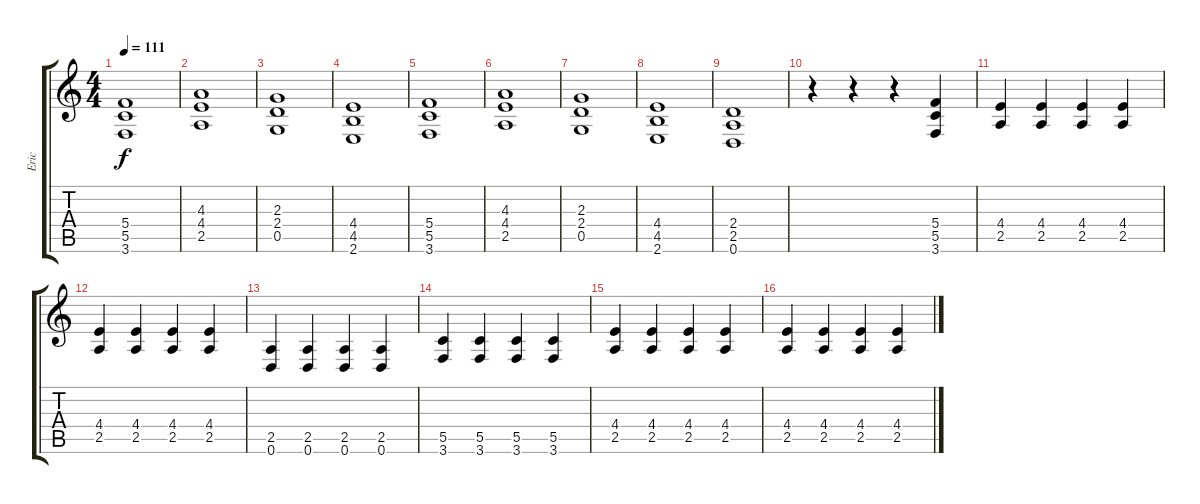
\track ("Eric" "Eric") {instrument distortionguitar}
\staff {score tabs}
\tuning (D4 A3 F3 C3 G2 D2) {hide}
\ts (4 4)
\tempo 111
\clef g2
\ks c
(5.4 5.5 3.6).1{dy f} |
(4.3 4.4 2.5).1 |
(2.3 2.4 0.5).1 |
(4.4 4.5 2.6).1 |
(5.4 5.5 3.6).1 |
(4.3 4.4 2.5).1 |
(2.3 2.4 0.5).1 |
(4.4 4.5 2.6).1 |
(2.4 2.5 0.6).1 |
r.4 r.4 r.4 (5.4 5.5 3.6).4 |
(4.4 2.5).4 (4.4 2.5).4 (4.4 2.5).4 (4.4 2.5).4 |
(4.4 2.5).4 (4.4 2.5).4 (4.4 2.5).4 (4.4 2.5).4 |
(2.5 0.6).4 (2.5 0.6).4 (2.5 0.6).4 (2.5 0.6).4 |
(5.5 3.6).4 (5.5 3.6).4 (5.5 3.6).4 (5.5 3.6).4 |
(4.4 2.5).4 (4.4 2.5).4 (4.4 2.5).4 (4.4 2.5).4 |
(4.4 2.5).4 (4.4 2.5).4 (4.4 2.5).4 (4.4 2.5).4
